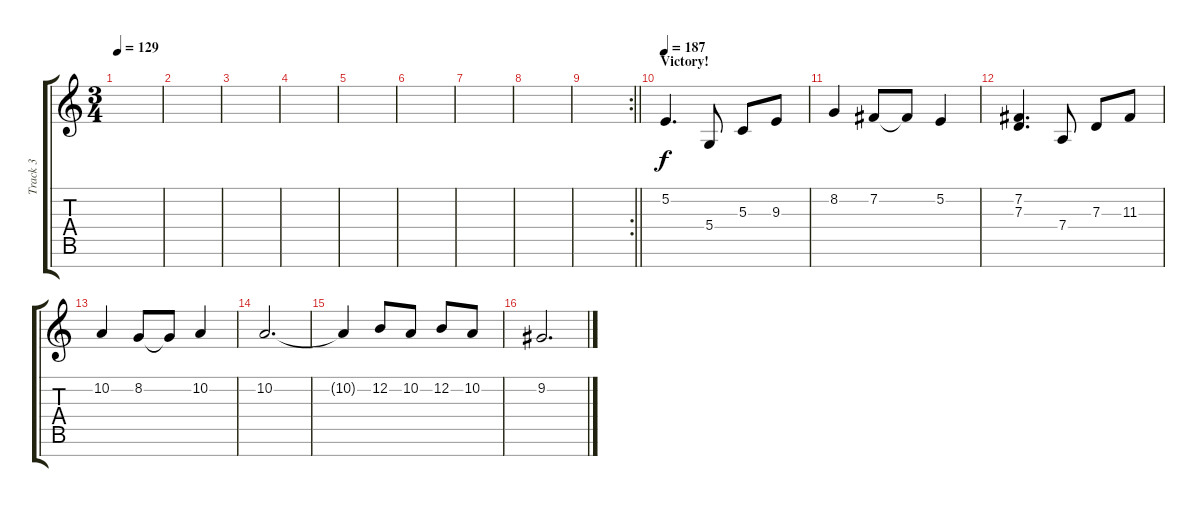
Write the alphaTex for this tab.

\track ("Track 3" "Track 3") {instrument trumpet}
\staff {score tabs}
\tuning (E4 B3 G3 D3 A2 E2 B1) {hide}
\ts (3 4)
\tempo 129
\clef g2
\ks c
|
|
|
|
|
|
|
|
\rc 2
\barLineRight lightlight
|
\section ("" "Victory!")
\tempo 187
5.2.4{d dy f} 5.4.8 5.3.8 9.3.8 |
8.2.4 7.2.8 7.2{t}.8 5.2.4 |
(7.2 7.3).4{d} 7.4.8 7.3.8 11.3.8 |
10.2.4 8.2.8 8.2{t}.8 10.2.4 |
10.2.2{d} |
10.2{t}.4 12.2.8 10.2.8 12.2.8 10.2.8 |
9.2.2{d}
